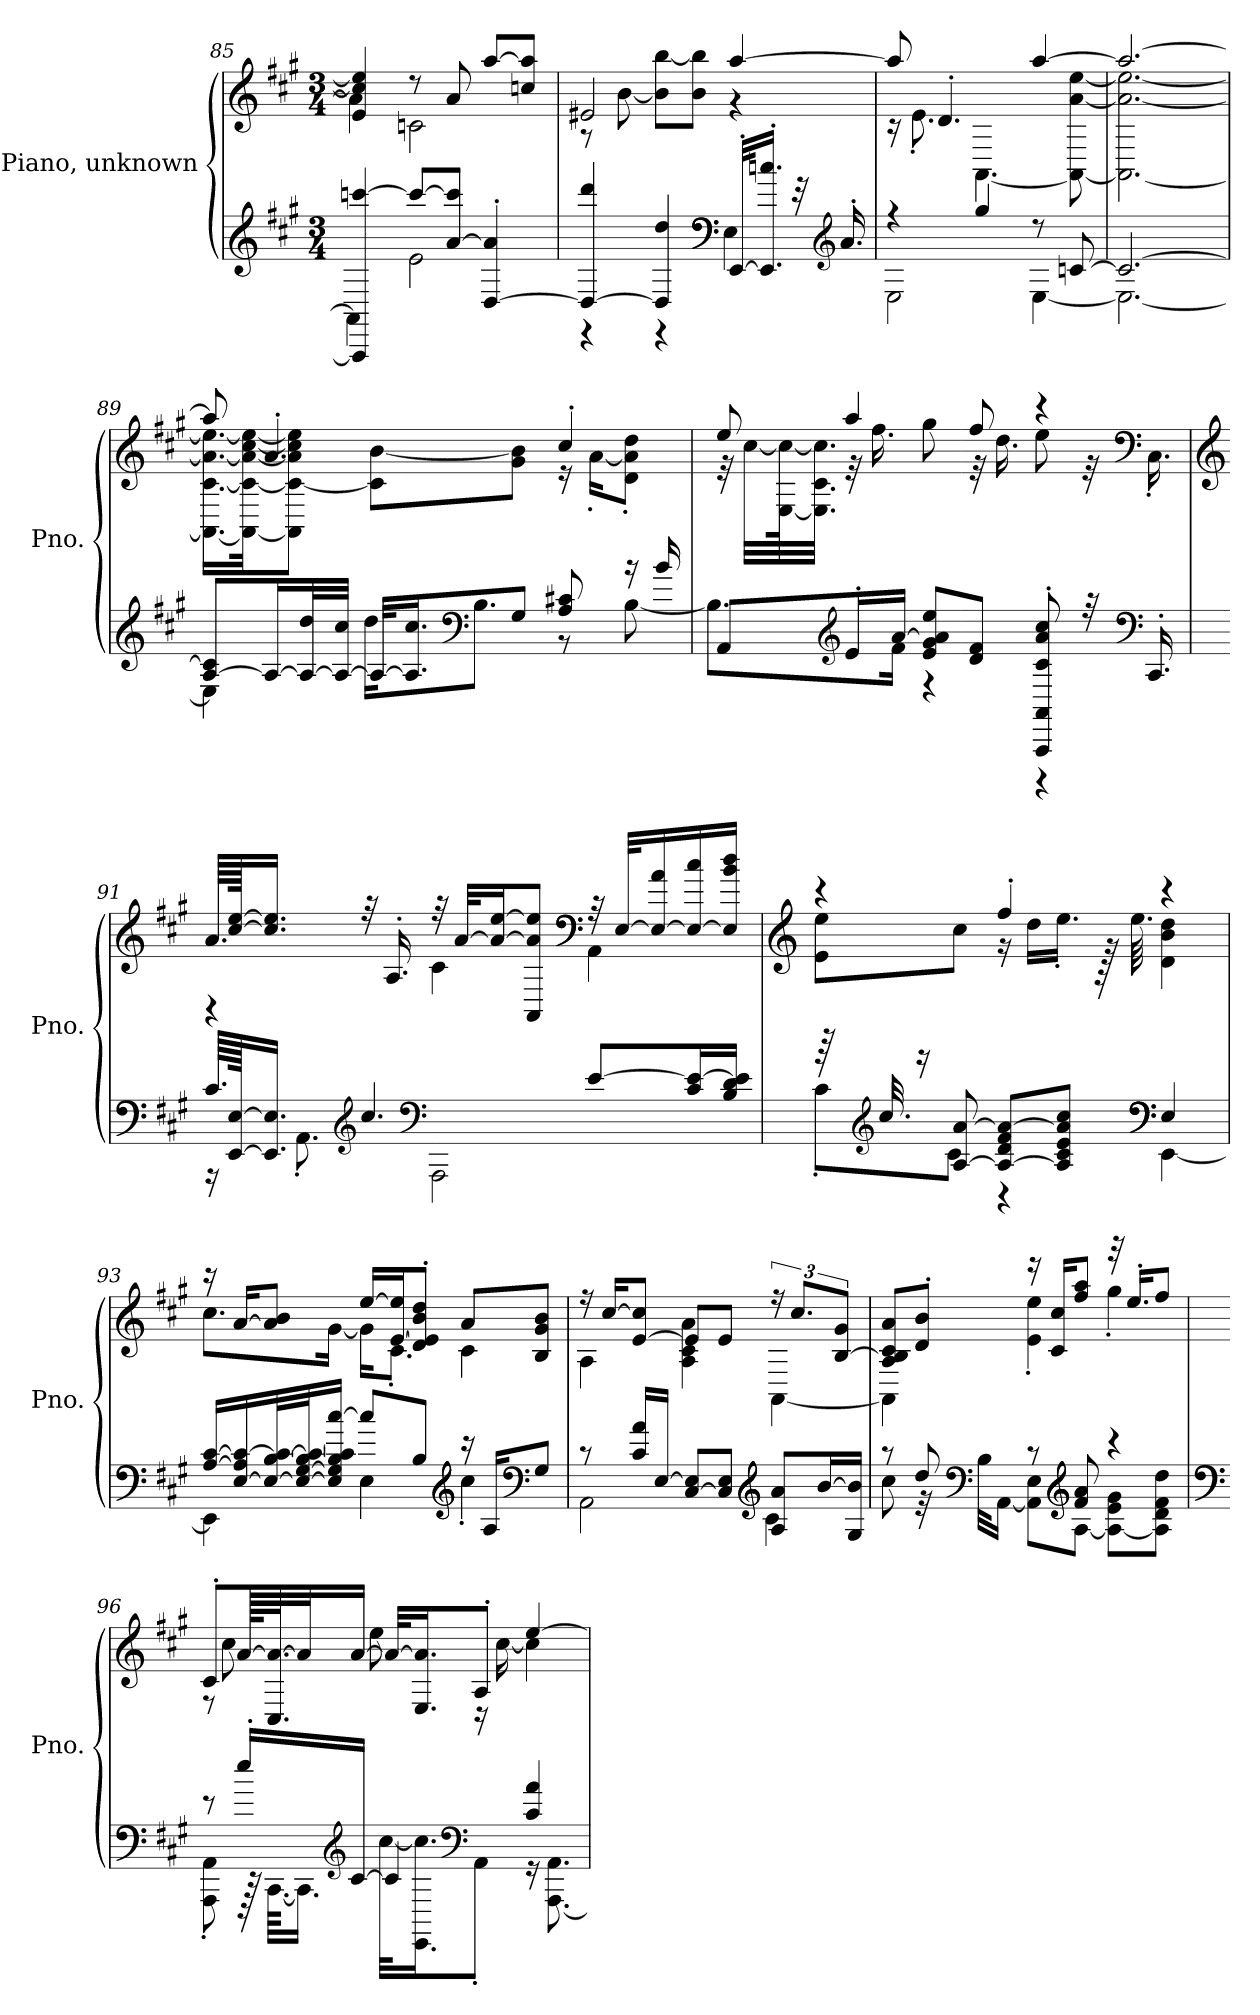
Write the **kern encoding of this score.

**kern	**kern
*part1	*part1
*staff2	*staff1
*I"Piano, unknown	*
*I'Pno.	*
!!LO:PB:g=z
*clefG2	*clefG2
*k[f#c#g#]	*k[f#c#g#]
*M3/4	*M3/4
=85	=85
*^	*^
4AAA/] [4cccn/	4AA\]	4e/ 4cc/] 4ee/]	4a\]
8ccc/L_	2e\	8r	2cn\
[8a/ 8ccc/]J	.	8a/	.
[4D/' 4a/]'	.	[8aa/L	.
.	.	8ccn/ 8aa/]J	.
=86	=86	=86	=86
4D/_ 4ddd/	4r	2e#X/	8r
.	.	.	[8b\
4D/] 4dd/	4r	.	8b\] [8bb\L
.	.	.	8b\ 8bb\]J
*clefF4	*	*	*
[32EE'/KLL	4E\	[4aa/	4r
16.EE/]' 16.ccn/'JJ	.	.	.
32r	.	.	.
*clefG2	*	*	*
16.a'/	.	.	.
=87	=87	=87	=87
4r	2E\	8aa/]	16r
.	.	.	8.e'\
.	.	4.d'/	.
4gg#/	.	.	[4.AA\
8r	[4E\	[4aa/	.
[8cn/	.	.	8AA\_ [8a\ [8ee\
=88	=88	=88	=88
2.c/_	2.E\_	2.aa/_	2.AA\_ 2.a\_ 2.ee\_
!!LO:LB:g=z	!!
=89	=89	=89	=89
[8A/ 8c/]L	4E\]	8aa/]	16.AA\_ [16.c#\ 16.a\_ 16.ee\_LL
.	.	.	32AA\_ 32c#\_ 32a\_ [32cc#\ 32ee\_JK
16A/L_	.	4.a'/	8AA\] 8c#\_ 8a\] 8cc#\] 8ee\]J
32A/_ 32dd/L	.	.	.
32A/_ 32cc#/JJJ	.	.	.
32A/KLL_	16dd\KL	.	8c#\] [8b\L
16.A/] 16.cc#/J	.	.	.
*clefF4	*	*	*
.	8.B\J	.	.
8G#/J	.	.	8g#\ 8b\]J
8A/ 8c#X/	8r	4cc#'/	16r
.	.	.	[16a'\KL
16r	[8B\	.	8d\' 8a\]' 8dd\'J
16b/	.	.	.
=90	=90	=90	=90
8AA/L	8.B\L]	8ee/	32r
.	.	.	[32cc#\LLL
.	.	.	[64E\ 64cc#\_K
.	.	.	32.E\] 32.c#\ 32.cc#\]JJJ
*clefG2	*	*	*
16e'/L	.	4aa/	32r
.	.	.	16.ff#\
[16a/JJ	16f#\Jk	.	.
8e/ 8g#/ 8a/] 8ee/L	4r	.	8gg#\
8d/ 8f#/J	.	8ff#/	32r
.	.	.	16.dd\
8AAA/' 8AA/' 8c#/' 8a/' 8cc#/'	4r	4r	8ee\
32r	.	.	32r
*clefF4	*	*clefF4	*
16.CC#'/	.	.	16.C#'\
!!LO:LB:g=z	!!
=91	=91	=91	=91
*	*	*clefG2	*
64.c#/LLLL	16r	64.a/LLLL	4r
[128EE/ [128E/JJK	.	[128cc#/ [128ee/JJK	.
16.EE/] 16.E/]JJ	.	16.cc#/] 16.ee/]JJ	.
.	8.AA'\	.	.
*clefG2	*	*	*
4.cc#/	.	32r	.
.	.	16.A'/	.
*clefF4	*	*	*
.	2AAA\	32r	4c#\
.	.	[32a/KLL	.
.	.	16a/_ [16ee/J	.
.	.	8AA/ 8a/] 8ee/]J	.
*	*	*clefF4	*
[8e/L	.	32r	4AA\
.	.	[32E/KLL	.
.	.	16E/_ 16a/	.
16c#/ 16e/_L	.	16E/_ 16cc#/	.
16B/ 16d/ 16e/]JJ	.	16E/] 16b/ 16dd/JJ	.
=92	=92	=92	=92
*	*	*clefG2	*
64r	8c#'\L	4r	8e\ 8ee\L
*clefG2	*	*	*
32.cc#/	.	.	.
16r	.	.	.
[8A/ [8a/	8c#\J	.	8cc#\J
8A/_ 8d/ 8f#/ 8a/_L	4r	4ff#'/	16r
.	.	.	16dd\LL
8A/] 8c#/ 8e/ 8a/] 8cc#/J	.	.	16.ee'\JJ
.	.	.	128r
.	.	.	64.ee\
*clefF4	*	*	*
4E/	[4EE\	4r	4d\ 4b\ 4dd\
!!LO:LB:g=z	!!
=93	=93	=93	=93
[16A/ [16c#/LL	4EE\]	16r	8.cc#\L
[16E/ 16A/] 16c#/_	.	[16a/KL	.
32E/_ [32B/ 32c#/_L	.	8a/] 8b/J	.
32E/_ [32G#/ 32B/_ 32c#/_J	.	.	.
16E/] 16G#/] 16B/] 16c#/] [16cc#/JJ	.	.	[16g#\Jk
8cc#/L]	4E\	[16ee/LL	16g#\KL]
.	.	[16e/ 16ee/]J	8.c#'\J
8B/J	.	8d/' 8e/]' 8b/' 8dd/'J	.
*clefG2	*	*	*
16r	4cc#'\	8a/L	4c#\
16A/KL	.	.	.
*clefF4	*	*	*
8G#/J	.	8B/ 8g#/ 8b/J	.
=94	=94	=94	=94
8r	2AA\	16r	4A\
.	.	[16cc#/KL	.
16c#/ 16a/LL	.	[8e/ 8cc#/]J	.
[16E/JJ	.	.	.
[8C#/ 8E/]L	.	8e/L]	4A\ 4c#\ 4a\
8C#/] 8E/J	.	8e/J	.
*clefG2	*	*	*
8A/ 8a/L	4c#\	24r	[4AA\
.	.	12.cc#/L	.
[16b/L	.	.	.
.	.	[12B/ 12g#/J	.
16G#/ 16b/]JJ	.	.	.
!!LO:LB:g=z	!!
=95	=95	=95	=95
8r	8cc#\	8A/ 8B/] 8c#/ 8a/L	4AA\]
8dd/	32r	8d/' 8b/'J	.
*clefF4	*	*	*
.	32B\KLL	.	.
.	[16AA\JJ	.	.
8r	8AA\] 8E\L	16r	4e\' 4ee\'
.	.	16c#/ 16cc#/KL	.
*clefG2	*	*	*
8f#/ 8a/	[8A\J	8ff#/ 8aa/J	.
4r	8A\_ 8e\ 8g#\L	32r	4gg#'\
.	.	16.ee'/KL	.
.	8A\] 8d\ 8f#\ 8dd\J	8ff#/J	.
=96	=96	=96	=96
*clefF4	*	*	*
8r	8AAA\' 8AA\'	8c#'/L	8r
16ee'/LL	128r	[128a/KLLL	8cc#\
.	[64.CC#\KKLL	64.C#/ 64.a/_J	.
.	16.CC#\JJ]	32a/J]	.
*clefG2	*	*	*
[16c#/JJ	.	[16a/JJ	.
4c#/]	[32cc#\KLL	32a/KLL_	8ee\
.	16.EE\ 16.cc#\]J	16.E/ 16.a/]J	.
*clefF4	*	*	*
.	8AA'\J	8A'/J	16r
.	.	.	[16cc#\
4c#/ 4a/	16r	[4ee/	4cc#\]
.	[8.AAA\ 8.AA\	.	.
*v	*v	*	*
*	*v	*v
=	=
*-	*-
